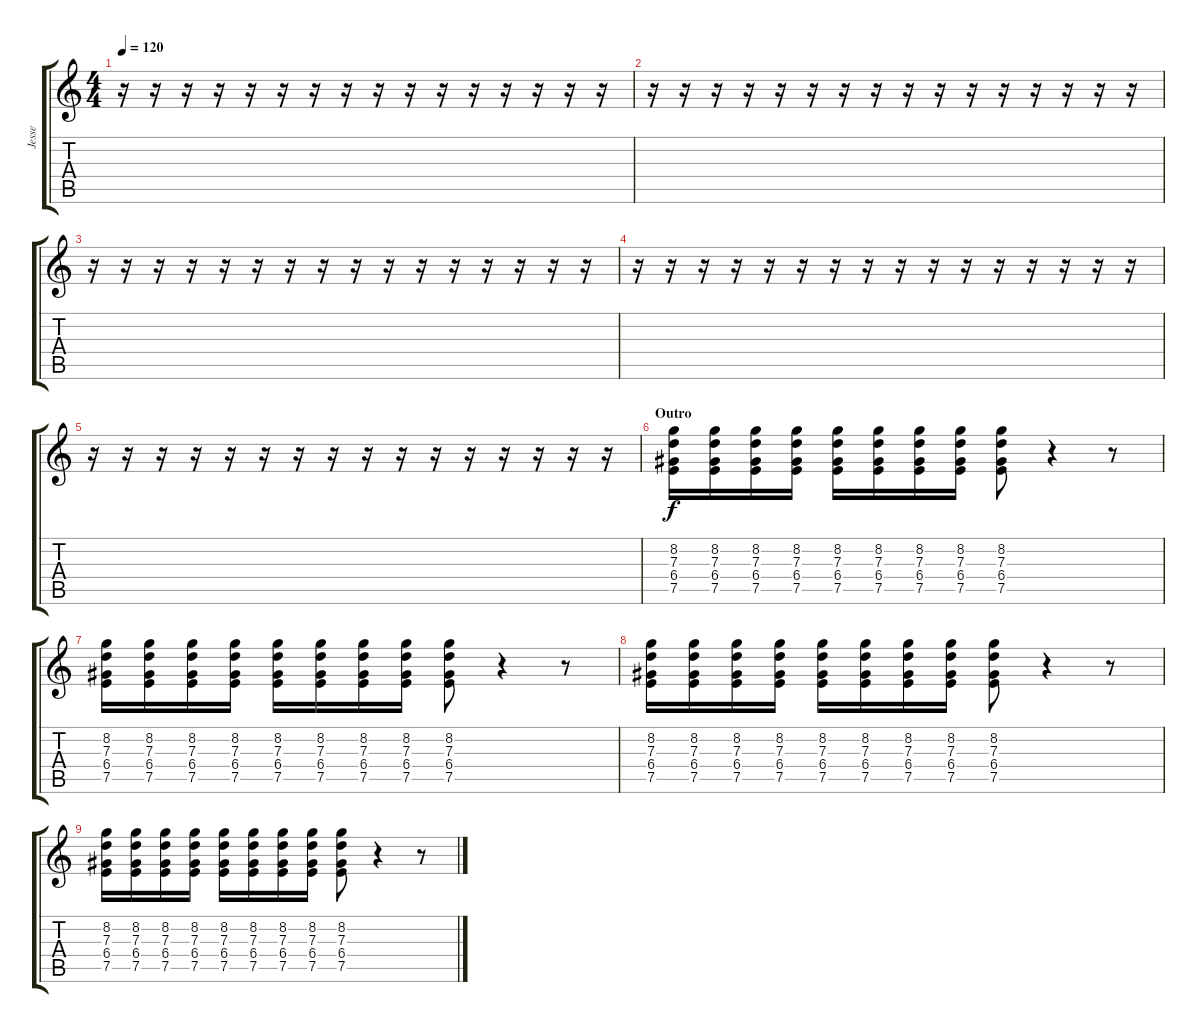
\track ("Jesse" "Jesse") {instrument distortionguitar}
\staff {score tabs}
\tuning (E4 B3 G3 D3 A2 E2) {hide}
\ts (4 4)
\tempo 120
\clef g2
\ks c
r.16{dy f} r.16 r.16 r.16 r.16 r.16 r.16 r.16 r.16 r.16 r.16 r.16 r.16 r.16 r.16 r.16 |
r.16 r.16 r.16 r.16 r.16 r.16 r.16 r.16 r.16 r.16 r.16 r.16 r.16 r.16 r.16 r.16 |
r.16 r.16 r.16 r.16 r.16 r.16 r.16 r.16 r.16 r.16 r.16 r.16 r.16 r.16 r.16 r.16 |
r.16 r.16 r.16 r.16 r.16 r.16 r.16 r.16 r.16 r.16 r.16 r.16 r.16 r.16 r.16 r.16 |
r.16 r.16 r.16 r.16 r.16 r.16 r.16 r.16 r.16 r.16 r.16 r.16 r.16 r.16 r.16 r.16 |
\section ("" "Outro")
(8.2 7.3 6.4 7.5).16 (8.2 7.3 6.4 7.5).16 (8.2 7.3 6.4 7.5).16 (8.2 7.3 6.4 7.5).16 (8.2 7.3 6.4 7.5).16 (8.2 7.3 6.4 7.5).16 (8.2 7.3 6.4 7.5).16 (8.2 7.3 6.4 7.5).16 (8.2 7.3 6.4 7.5).8 r.4 r.8 |
(8.2 7.3 6.4 7.5).16 (8.2 7.3 6.4 7.5).16 (8.2 7.3 6.4 7.5).16 (8.2 7.3 6.4 7.5).16 (8.2 7.3 6.4 7.5).16 (8.2 7.3 6.4 7.5).16 (8.2 7.3 6.4 7.5).16 (8.2 7.3 6.4 7.5).16 (8.2 7.3 6.4 7.5).8 r.4 r.8 |
(8.2 7.3 6.4 7.5).16 (8.2 7.3 6.4 7.5).16 (8.2 7.3 6.4 7.5).16 (8.2 7.3 6.4 7.5).16 (8.2 7.3 6.4 7.5).16 (8.2 7.3 6.4 7.5).16 (8.2 7.3 6.4 7.5).16 (8.2 7.3 6.4 7.5).16 (8.2 7.3 6.4 7.5).8 r.4 r.8 |
(8.2 7.3 6.4 7.5).16 (8.2 7.3 6.4 7.5).16 (8.2 7.3 6.4 7.5).16 (8.2 7.3 6.4 7.5).16 (8.2 7.3 6.4 7.5).16 (8.2 7.3 6.4 7.5).16 (8.2 7.3 6.4 7.5).16 (8.2 7.3 6.4 7.5).16 (8.2 7.3 6.4 7.5).8 r.4 r.8
